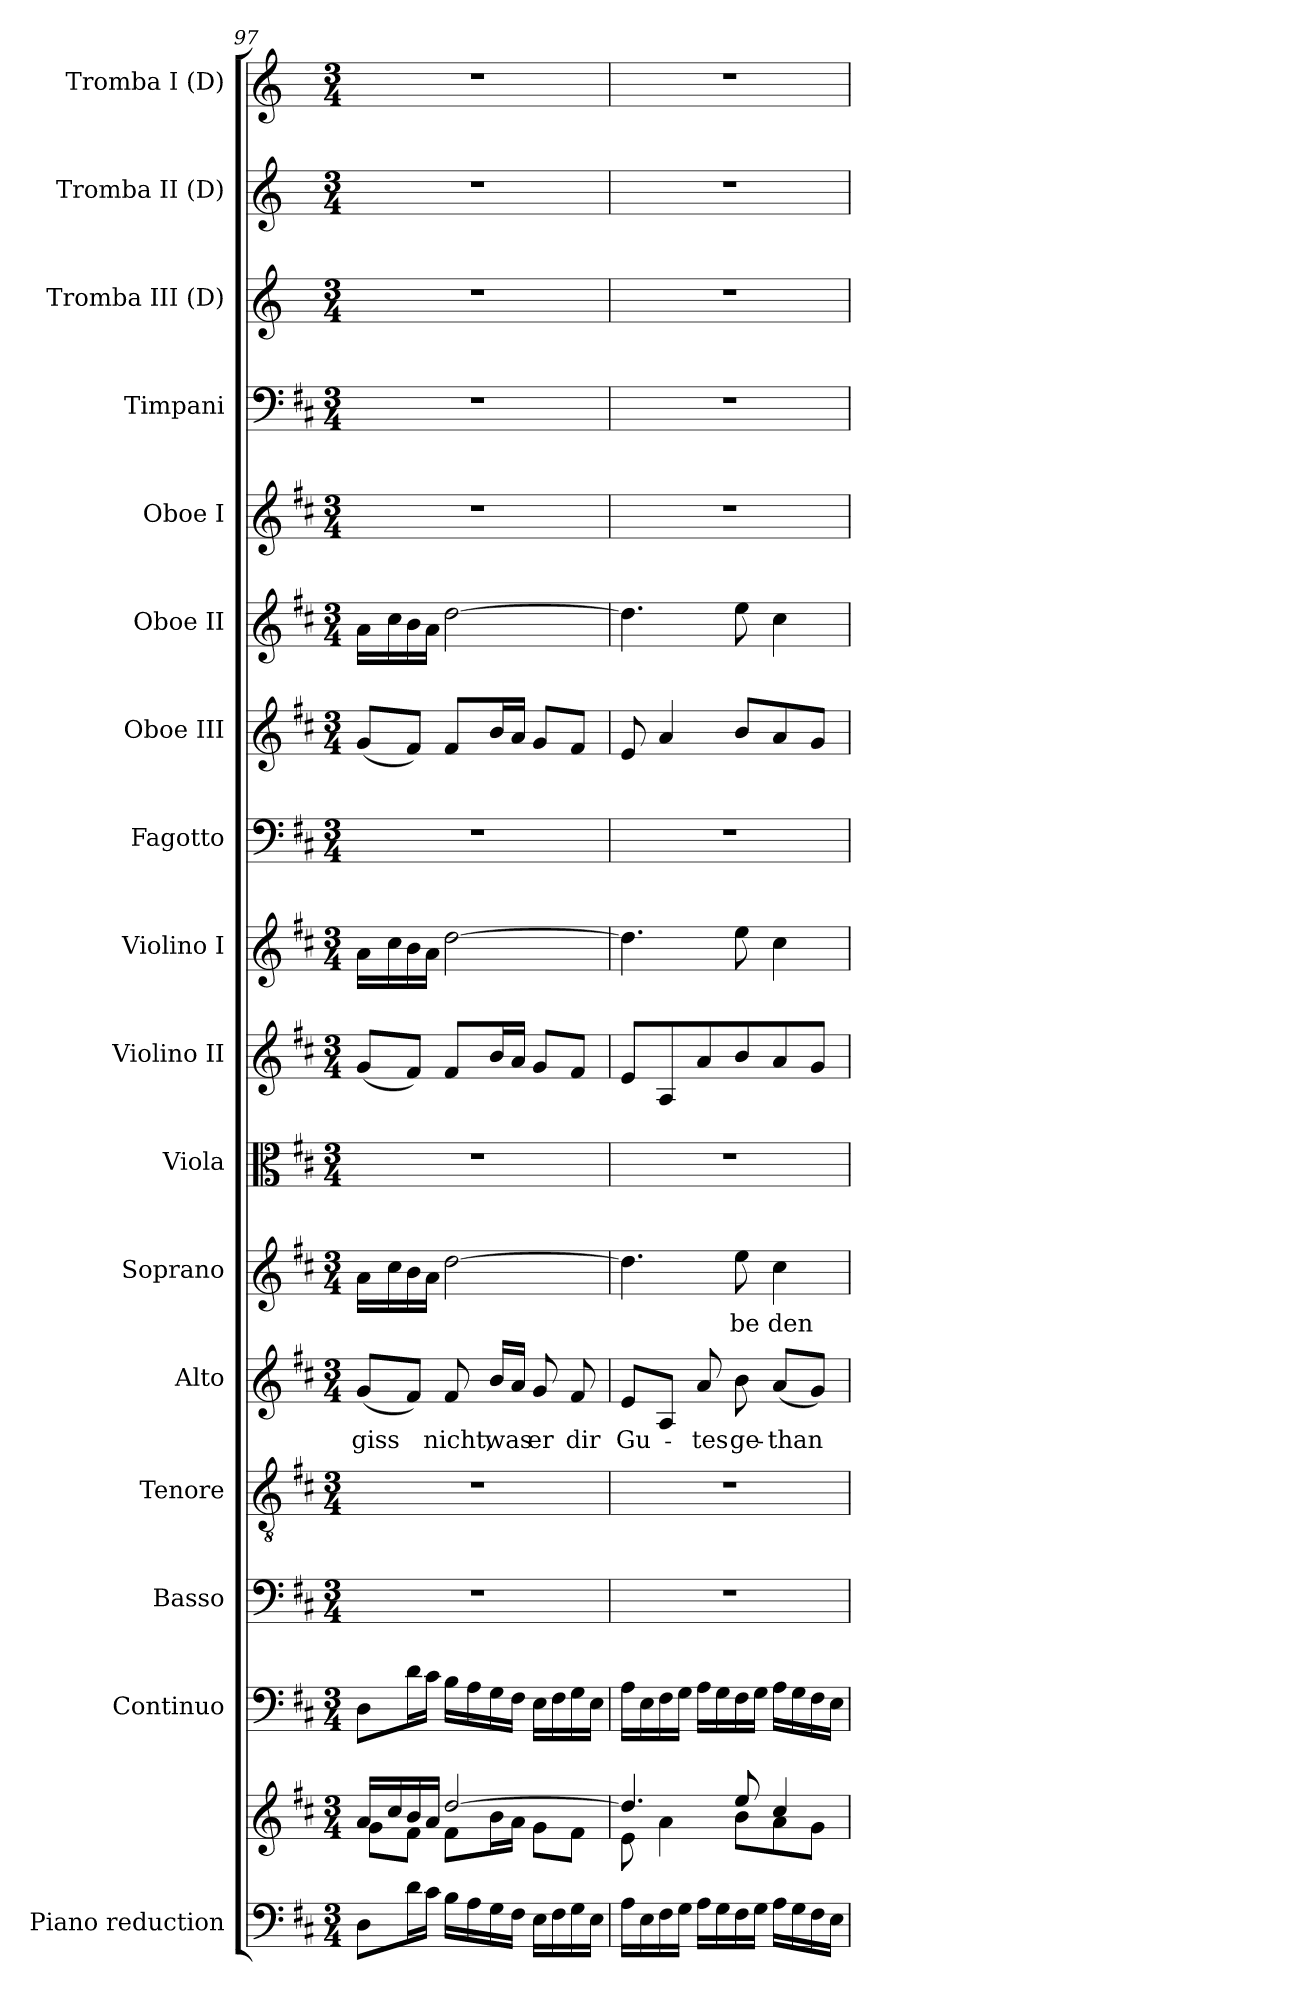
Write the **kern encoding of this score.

**kern	**kern	**kern	**kern	**kern	**kern	**text	**kern	**text	**kern	**kern	**kern	**kern	**kern	**kern	**kern	**kern	**kern	**kern	**kern
*part17	*part17	*part16	*part15	*part14	*part13	*part13	*part12	*part12	*part11	*part10	*part9	*part8	*part7	*part6	*part5	*part4	*part3	*part2	*part1
*staff18	*staff17	*staff16	*staff15	*staff14	*staff13	*staff13	*staff12	*staff12	*staff11	*staff10	*staff9	*staff8	*staff7	*staff6	*staff5	*staff4	*staff3	*staff2	*staff1
*I"Piano reduction	*	*I"Continuo	*I"Basso	*I"Tenore	*I"Alto	*	*I"Soprano	*	*I"Viola	*I"Violino II	*I"Violino I	*I"Fagotto	*I"Oboe III	*I"Oboe II	*I"Oboe I	*I"Timpani	*I"Tromba III (D)	*I"Tromba II (D)	*I"Tromba I (D)
*I'Pno	*	*	*	*	*	*	*	*	*	*	*	*	*I'Ob	*I'Ob	*I'Ob	*I'Timp	*	*	*
*clefF4	*clefG2	*clefF4	*clefF4	*clefGv2	*clefG2	*	*clefG2	*	*clefC3	*clefG2	*clefG2	*clefF4	*clefG2	*clefG2	*clefG2	*clefF4	*clefG2	*clefG2	*clefG2
*	*	*	*	*	*	*	*	*	*	*	*	*	*	*	*	*	*ITrd-1c-2	*ITrd-1c-2	*ITrd-1c-2
*k[f#c#]	*k[f#c#]	*k[f#c#]	*k[f#c#]	*k[f#c#]	*k[f#c#]	*	*k[f#c#]	*	*k[f#c#]	*k[f#c#]	*k[f#c#]	*k[f#c#]	*k[f#c#]	*k[f#c#]	*k[f#c#]	*k[f#c#]	*k[f#c#]	*k[f#c#]	*k[f#c#]
*M3/4	*M3/4	*M3/4	*M3/4	*M3/4	*M3/4	*	*M3/4	*	*M3/4	*M3/4	*M3/4	*M3/4	*M3/4	*M3/4	*M3/4	*M3/4	*M3/4	*M3/4	*M3/4
=97	=97	=97	=97	=97	=97	=97	=97	=97	=97	=97	=97	=97	=97	=97	=97	=97	=97	=97	=97
*	*^	*	*	*	*	*	*	*	*	*	*	*	*	*	*	*	*	*	*
!	!	!	!	!	!	!	!LO:LY:b	!	!	!	!	!	!	!	!	!	!	!	!	!
8D\L	16a/LL	8g\L	8D\L	2.r	2.r	(8g/L	giss	16a\LL	.	2.r	(8g/L	16a\LL	2.r	(8g/L	16a\LL	2.r	2.r	2.r	2.r	2.r
.	16cc#/	.	.	.	.	.	.	16cc#\	.	.	.	16cc#\	.	.	16cc#\	.	.	.	.	.
16d\L	16b/	8f#\J	16d\L	.	.	8f#/J)	.	16b\	.	.	8f#/J)	16b\	.	8f#/J)	16b\	.	.	.	.	.
16c#\JJ	16a/JJ	.	16c#\JJ	.	.	.	.	16a\JJ	.	.	.	16a\JJ	.	.	16a\JJ	.	.	.	.	.
!	!	!	!	!	!	!	!LO:LY:b	!	!	!	!	!	!	!	!	!	!	!	!	!
16B\LL	[2dd/	8f#\L	16B\LL	.	.	8f#/	nicht,	[2dd\	.	.	8f#/L	[2dd\	.	8f#/L	[2dd\	.	.	.	.	.
16A\	.	.	16A\	.	.	.	.	.	.	.	.	.	.	.	.	.	.	.	.	.
!	!	!	!	!	!	!	!LO:LY:b	!	!	!	!	!	!	!	!	!	!	!	!	!
16G\	.	16b\L	16G\	.	.	16b/LL	was	.	.	.	16b/L	.	.	16b/L	.	.	.	.	.	.
16F#\JJ	.	16a\JJ	16F#\JJ	.	.	16a/JJ	.	.	.	.	16a/JJ	.	.	16a/JJ	.	.	.	.	.	.
!	!	!	!	!	!	!	!LO:LY:b	!	!	!	!	!	!	!	!	!	!	!	!	!
16E\LL	.	8g\L	16E\LL	.	.	8g/	er	.	.	.	8g/L	.	.	8g/L	.	.	.	.	.	.
16F#\	.	.	16F#\	.	.	.	.	.	.	.	.	.	.	.	.	.	.	.	.	.
!	!	!	!	!	!	!	!LO:LY:b	!	!	!	!	!	!	!	!	!	!	!	!	!
16G\	.	8f#\J	16G\	.	.	8f#/	dir	.	.	.	8f#/J	.	.	8f#/J	.	.	.	.	.	.
16E\JJ	.	.	16E\JJ	.	.	.	.	.	.	.	.	.	.	.	.	.	.	.	.	.
=98	=98	=98	=98	=98	=98	=98	=98	=98	=98	=98	=98	=98	=98	=98	=98	=98	=98	=98	=98	=98
!	!	!	!	!	!	!	!LO:LY:b	!	!	!	!	!	!	!	!	!	!	!	!	!
16A\LL	4.dd/]	8e\	16A\LL	2.r	2.r	8e/L	Gu-	4.dd\]	.	2.r	8e/L	4.dd\]	2.r	8e/	4.dd\]	2.r	2.r	2.r	2.r	2.r
16E\	.	.	16E\	.	.	.	.	.	.	.	.	.	.	.	.	.	.	.	.	.
16F#\	.	4a\	16F#\	.	.	8A/J	.	.	.	.	8A/	.	.	4a/	.	.	.	.	.	.
16G\JJ	.	.	16G\JJ	.	.	.	.	.	.	.	.	.	.	.	.	.	.	.	.	.
!	!	!	!	!	!	!	!LO:LY:b	!	!	!	!	!	!	!	!	!	!	!	!	!
16A\LL	.	.	16A\LL	.	.	8a/	-tes	.	.	.	8a/	.	.	.	.	.	.	.	.	.
16G\	.	.	16G\	.	.	.	.	.	.	.	.	.	.	.	.	.	.	.	.	.
!	!	!	!	!	!	!	!LO:LY:b	!	!LO:LY:b	!	!	!	!	!	!	!	!	!	!	!
16F#\	8ee/	8b\L	16F#\	.	.	8b\	ge-	8ee\	be	.	8b/	8ee\	.	8b/L	8ee\	.	.	.	.	.
16G\JJ	.	.	16G\JJ	.	.	.	.	.	.	.	.	.	.	.	.	.	.	.	.	.
!	!	!	!	!	!	!	!LO:LY:b	!	!LO:LY:b	!	!	!	!	!	!	!	!	!	!	!
16A\LL	4cc#/	8a\	16A\LL	.	.	(8a/L	than	4cc#\	den	.	8a/	4cc#\	.	8a/	4cc#\	.	.	.	.	.
16G\	.	.	16G\	.	.	.	.	.	.	.	.	.	.	.	.	.	.	.	.	.
16F#\	.	8g\J	16F#\	.	.	8g/J)	.	.	.	.	8g/J	.	.	8g/J	.	.	.	.	.	.
16E\JJ	.	.	16E\JJ	.	.	.	.	.	.	.	.	.	.	.	.	.	.	.	.	.
*	*v	*v	*	*	*	*	*	*	*	*	*	*	*	*	*	*	*	*	*	*
=	=	=	=	=	=	=	=	=	=	=	=	=	=	=	=	=	=	=	=
*-	*-	*-	*-	*-	*-	*-	*-	*-	*-	*-	*-	*-	*-	*-	*-	*-	*-	*-	*-
